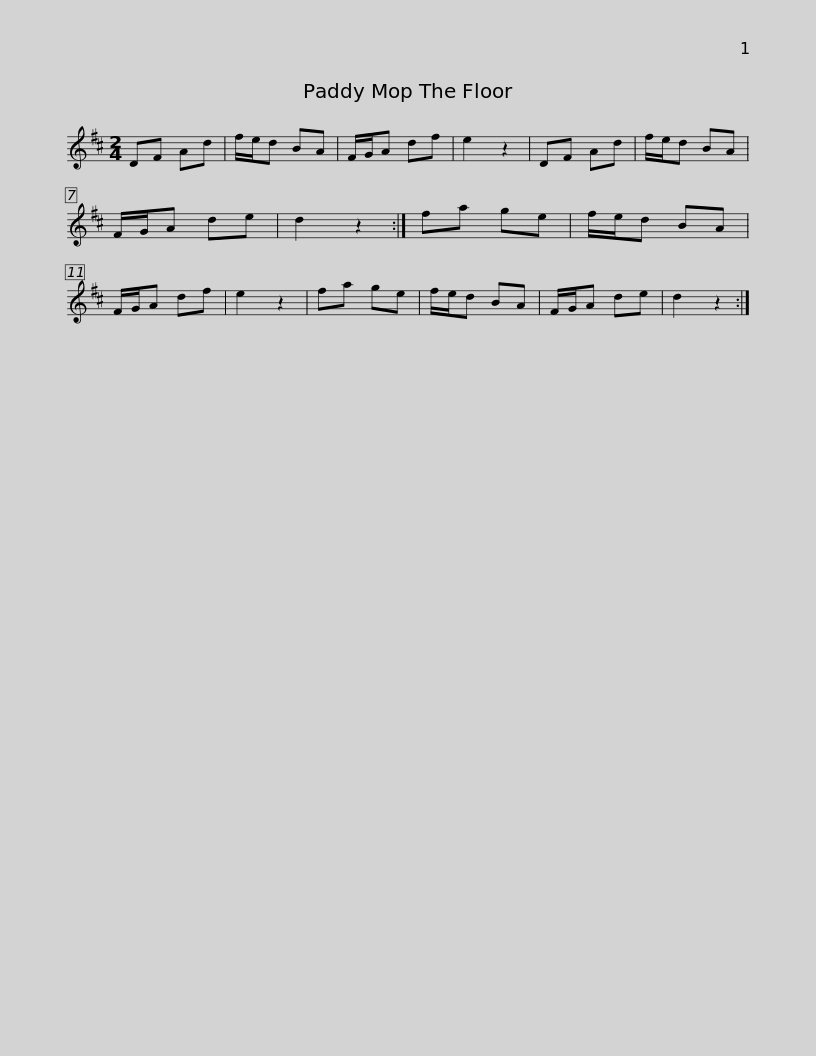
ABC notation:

X:1
L:1/8
M:2/4
I:linebreak $
K:D
V:1 treble
V:1
 DF Ad | f/e/d BA | F/G/A df | e2 z2 | DF Ad | %5
 f/e/d BA | F/G/A de | d2 z2 :| fa ge | f/e/d BA |$ %10
 F/G/A df | e2 z2 | fa ge | f/e/d BA | F/G/A de | %15
 d2 z2 :| %16
